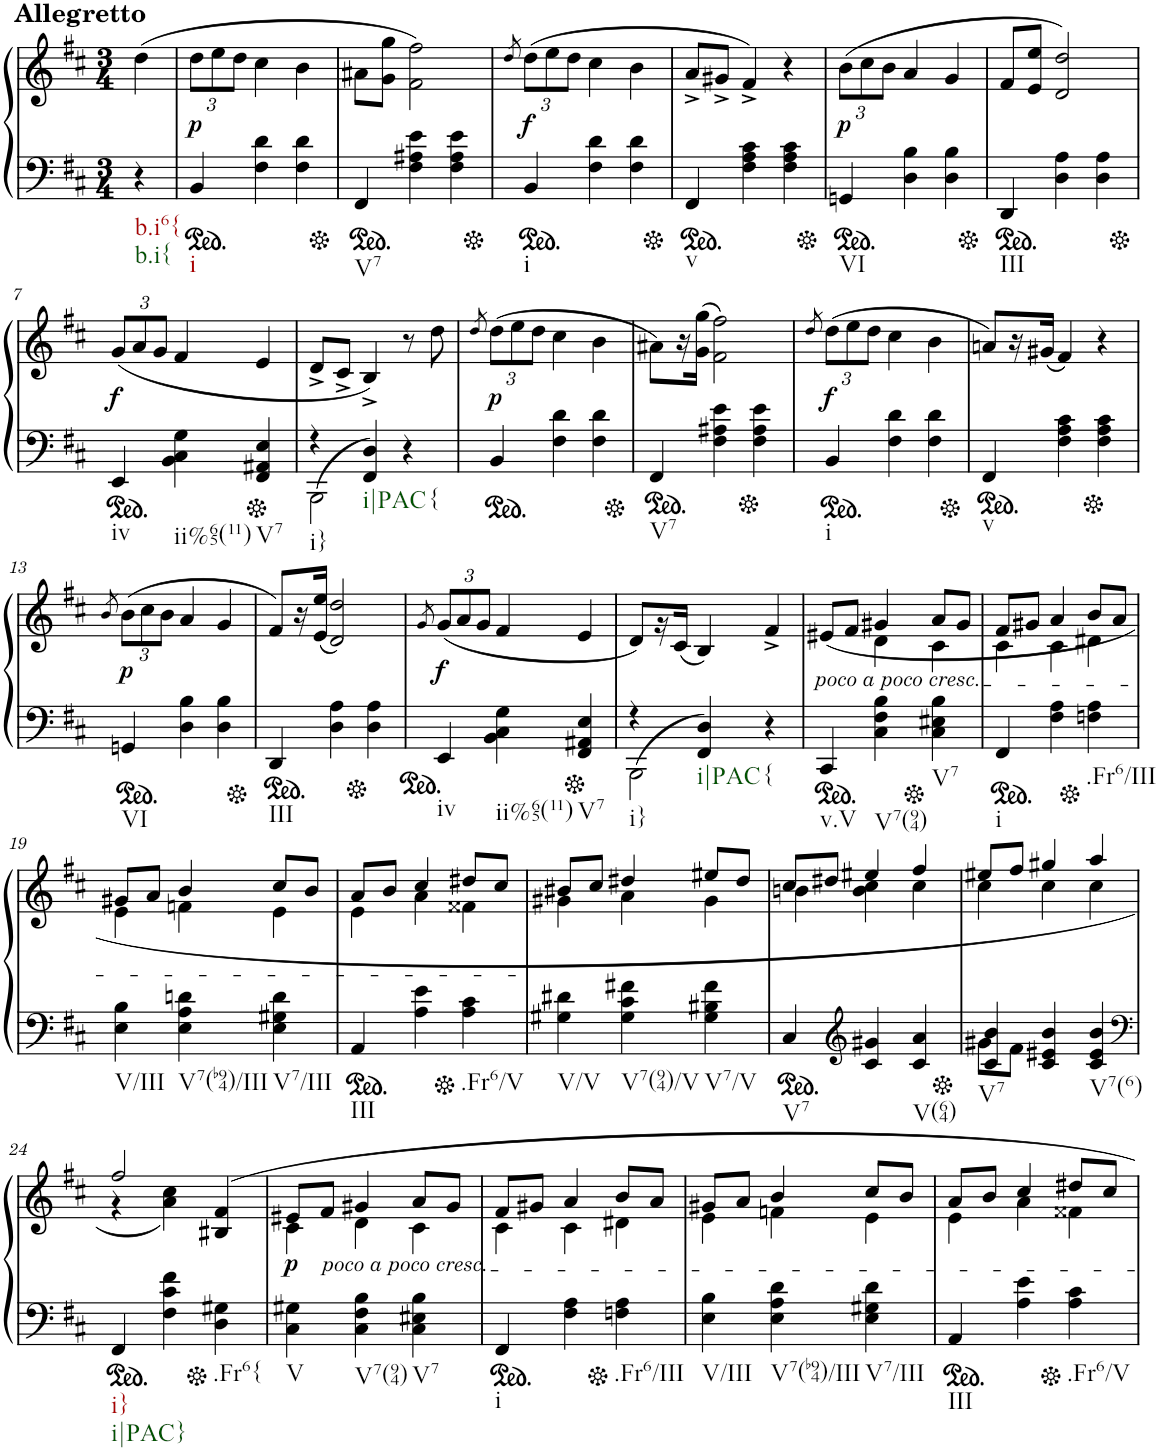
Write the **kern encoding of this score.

**kern	**kern	**dynam
*part2	*part1	*part1
*staff2	*staff1	*staff1
*I"piano	*I"piano	*
*I'Pno	*I'Pno	*
*clefF4	*clefG2	*
*k[f#c#]	*k[f#c#]	*
*b:	*b:	*
*M3/4	*M3/4	*
=	=	=
!	!LO:TX:a:B:t=Allegretto	!
!LO:TX:b:t=b.i6{	!	!
!LO:TX:b:t=b.i{	!	!
4r	(4dd\	.
=1	=1	=1
*ped	*	*
*	*Xbrackettup	*
!LO:TX:b:t=i	!	!
!	!	!LO:DY:b
4BB/	12dd\L	p
.	12ee\	.
.	12dd\J	.
4F#\ 4d\	4cc#\	.
4F#\ 4d\	4b\	.
=2	=2	=2
*Xped	*	*
*ped	*	*
!LO:TX:b:t=V7	!	!
4FF#/	8a#X\L	.
.	8g\ 8gg\J	.
4F#\ 4A#X\ 4e\	2f#\ 2ff#\)	.
4F#\ 4A#\ 4e\	.	.
=3	=3	=3
.	8qdd/	.
*Xped	*	*
*ped	*	*
!LO:TX:b:t=i	!	!
!	!	!LO:DY:b
4BB/	(12dd\L	f
.	12ee\	.
.	12dd\J	.
4F#\ 4d\	4cc#\	.
4F#\ 4d\	4b\	.
=4	=4	=4
*Xped	*	*
*ped	*	*
!LO:TX:b:t=v	!	!
4FF#/	8a^/L	.
.	8g#X^/J	.
4F#\ 4A\ 4c#\	4f#^/)	.
4F#\ 4A\ 4c#\	4r	.
=5	=5	=5
*Xped	*	*
*ped	*	*
!LO:TX:b:t=VI	!	!
!	!	!LO:DY:b
4GGn/	(12b\L	p
.	12cc#\	.
.	12b\J	.
4D\ 4B\	4a/	.
4D\ 4B\	4g/	.
=6	=6	=6
*Xped	*	*
*ped	*	*
!LO:TX:b:t=III	!	!
4DD/	8f#/L	.
.	8e/ 8ee/J	.
4D\ 4A\	2d/ 2dd/)	.
4D\ 4A\	.	.
!!LO:LB:g=z
=7	=7	=7
*Xped	*	*
*ped	*	*
!LO:TX:b:t=iv	!	!
!	!	!LO:DY:b
4EE/	(12g/L	f
.	12a/	.
.	12g/J	.
!LO:TX:b:t=ii%65(11)	!	!
4BB\ 4C#\ 4G\	4f#/	.
*Xped	*	*
!LO:TX:b:t=V7	!	!
4FF#/ 4AA#X/ 4E/	4e/	.
=8	=8	=8
*^	*	*
!LO:TX:b:t=i}	!	!	!
4r	(>2BBB\	8d^/L	.
.	.	8c#^/J	.
!LO:TX:b:t=i|PAC	!	!	!
(4FF#/ 4D/	.	4B^/)	.
!LO:TX:b:t={	!	!	!
4r	4ryy	8r	.
.	.	8dd\	.
*v	*v	*	*
=9	=9	=9
.	8qdd/	.
*ped	*	*
!	!	!LO:DY:b
4BB/	(12dd\L	p
.	12ee\	.
.	12dd\J	.
4F#\ 4d\	4cc#\	.
4F#\ 4d\	4b\	.
=10	=10	=10
*Xped	*	*
*ped	*	*
!LO:TX:b:t=V7	!	!
4FF#/	8a#X\L)	.
.	16r	.
.	(16g\ 16gg\JJ	.
4F#\ 4A#X\ 4e\	2f#\ 2ff#\)	.
*Xped	*	*
4F#\ 4A#\ 4e\	.	.
=11	=11	=11
.	8qdd/	.
*ped	*	*
!LO:TX:b:t=i	!	!
!	!	!LO:DY:b
4BB/	(12dd\L	f
.	12ee\	.
.	12dd\J	.
4F#\ 4d\	4cc#\	.
4F#\ 4d\	4b\	.
=12	=12	=12
*Xped	*	*
*ped	*	*
!LO:TX:b:t=v	!	!
4FF#/	8an/L)	.
.	16r	.
.	(16g#X/JJ	.
4F#\ 4A\ 4c#\	4f#/)	.
*Xped	*	*
4F#\ 4A\ 4c#\	4r	.
!!LO:LB:g=z
=13	=13	=13
.	8qb/	.
*ped	*	*
!LO:TX:b:t=VI	!	!
!	!	!LO:DY:b
4GGn/	(>12b\L	p
.	12cc#\	.
.	12b\J	.
4D\ 4B\	4a/	.
4D\ 4B\	4g/	.
=14	=14	=14
*Xped	*	*
*ped	*	*
!LO:TX:b:t=III	!	!
4DD/	8f#/L)	.
.	16r	.
.	(16e/ 16ee/JJ	.
4D\ 4A\	2d/ 2dd/)	.
*Xped	*	*
4D\ 4A\	.	.
=15	=15	=15
.	8qg/	.
*ped	*	*
!LO:TX:b:t=iv	!	!
!	!	!LO:DY:b
4EE/	(12g/L	f
.	12a/	.
.	12g/J	.
!LO:TX:b:t=ii%65(11)	!	!
4BB\ 4C#\ 4G\	4f#/	.
*Xped	*	*
!LO:TX:b:t=V7	!	!
4FF#/ 4AA#X/ 4E/	4e/	.
=16	=16	=16
*^	*	*
!LO:TX:b:t=i}	!	!	!
4r	2BBB\	8d/L)	.
.	.	16r	.
.	.	(16c#/JJ	.
!LO:TX:b:t=i|PAC	!	!	!
4FF#/ 4D/)	.	4B/)	.
!LO:TX:b:t={	!	!	!
4r	4ryy	4f#^/	.
*v	*v	*	*
=17	=17	=17
*ped	*	*
*^	*^	*
!	!	!LO:TX:b:i:t=poco a poco cresc.	!	!
!LO:TX:b:t=v.V	!	!	!	!
*v	*v	*	*	*
4CC#/	(8e#X/L	4ryy	.
.	8f#/J	.	.
!LO:TX:b:t=V7(94)	!	!	!
4C#\ 4F#\ 4B\	4g#X/	4d\	.
*Xped	*	*	*
!LO:TX:b:t=V7	!	!	!
4C#\ 4E#X\ 4B\	8a/L	4c#\	.
.	8g#/J	.	.
=18	=18	=18	=18
*ped	*	*	*
!LO:TX:b:t=i	!	!	!
4FF#/	8f#/L	4c#\	.
.	8g#X/J	.	.
4F#\ 4A\	4a/	4c#\	.
*Xped	*	*	*
!LO:TX:b:t=.Fr6/III	!	!	!
4Fn\ 4A\	8b/L	4d#X\	.
.	8a/J	.	.
!!LO:LB:g=z	!!
=19	=19	=19	=19
!LO:TX:b:t=V/III	!	!	!
4E\ 4B\	8g#X/L	4e\	.
.	8a/J	.	.
!LO:TX:b:t=V7(b94)/III	!	!	!
4E\ 4A\ 4dn\	4b/	4fn\	.
!LO:TX:b:t=V7/III	!	!	!
4E\ 4G#X\ 4d\	8cc#/L	4e\	.
.	8b/J	.	.
=20	=20	=20	=20
*ped	*	*	*
!LO:TX:b:t=III	!	!	!
4AA/	8a/L	4e\	.
.	8b/J	.	.
4A\ 4e\	4cc#/	4a\	.
*Xped	*	*	*
!LO:TX:b:t=.Fr6/V	!	!	!
4A\ 4c#\	8dd#X/L	4f##X\	.
.	8cc#/J	.	.
=21	=21	=21	=21
!LO:TX:b:t=V/V	!	!	!
4G#X\ 4d#X\	8b#X/L	4g#X\	.
.	8cc#/J	.	.
!LO:TX:b:t=V7(94)/V	!	!	!
4G#\ 4c#\ 4f#X\	4dd#X/	4a\	.
!LO:TX:b:t=V7/V	!	!	!
4G#\ 4B#X\ 4f#\	8ee#X/L	4g#\	.
.	8dd#/J	.	.
=22	=22	=22	=22
*ped	*	*	*
!LO:TX:b:t=V7	!	!	!
4C#/	8cc#/L	4bn\	.
.	8dd#X/J	.	.
*clefG2	*	*	*
4c#/ 4g#X/	4ee#X/	4b\ 4cc#\	.
!LO:TX:b:t=V(64)	!	!	!
4c#/ 4a/	4ff#/	4cc#\	.
=23	=23	=23	=23
*Xped	*	*	*
*^	*	*	*
!LO:TX:b:t=V7	!	!	!	!
4c#/ 4b/	8g#X\L	8ee#X/L	4cc#\	.
.	8f#\J	8ff#/J	.	.
4c#/ 4e#X/ 4b/	2ryy	4gg#X/	4cc#\	.
!LO:TX:b:t=V7(6)	!	!	!	!
4c#/ 4e#/ 4b/	.	4aa/	4cc#\	.
*v	*v	*	*	*
!!LO:LB:g=z	!!
=24	=24	=24	=24
*clefF4	*	*	*
*ped	*	*	*
!LO:TX:b:t=i}	!	!	!
!LO:TX:b:t=i|PAC}	!	!	!
4FF#/	2ff#/	4r	.
4F#\ 4c#\ 4f#\	.	4a\ 4cc#\)	.
*Xped	*	*	*
!LO:TX:b:t=.Fr6{	!	!	!
4D\ 4G#X\	4B#X/ 4f#/	4ryy	.
=25	=25	=25	=25
!LO:TX:b:t=V	!	!	!
!	!	!	!LO:DY:b
4C#\ 4G#X\	8e#X/L	4c#\	p
!	!LO:TX:b:i:t=poco a poco cresc.	!	!
.	8f#/J	.	.
!LO:TX:b:t=V7(94)	!	!	!
4C#\ 4F#\ 4B\	4g#X/	4d\	.
!LO:TX:b:t=V7	!	!	!
4C#\ 4E#X\ 4B\	8a/L	4c#\	.
.	8g#/J	.	.
=26	=26	=26	=26
*ped	*	*	*
!LO:TX:b:t=i	!	!	!
4FF#/	8f#/L	4c#\	.
.	8g#X/J	.	.
4F#\ 4A\	4a/	4c#\	.
*Xped	*	*	*
!LO:TX:b:t=.Fr6/III	!	!	!
4Fn\ 4A\	8b/L	4d#X\	.
.	8a/J	.	.
=27	=27	=27	=27
!LO:TX:b:t=V/III	!	!	!
4E\ 4B\	8g#X/L	4e\	.
.	8a/J	.	.
!LO:TX:b:t=V7(b94)/III	!	!	!
4E\ 4A\ 4d\	4b/	4fn\	.
!LO:TX:b:t=V7/III	!	!	!
4E\ 4G#X\ 4d\	8cc#/L	4e\	.
.	8b/J	.	.
=28	=28	=28	=28
*ped	*	*	*
!LO:TX:b:t=III	!	!	!
4AA/	8a/L	4e\	.
.	8b/J	.	.
4A\ 4e\	4cc#/	4a\	.
*Xped	*	*	*
!LO:TX:b:t=.Fr6/V	!	!	!
4A\ 4c#\	8dd#X/L	4f##X\	.
.	8cc#/J	.	.
*	*v	*v	*
=	=	=
*-	*-	*-
